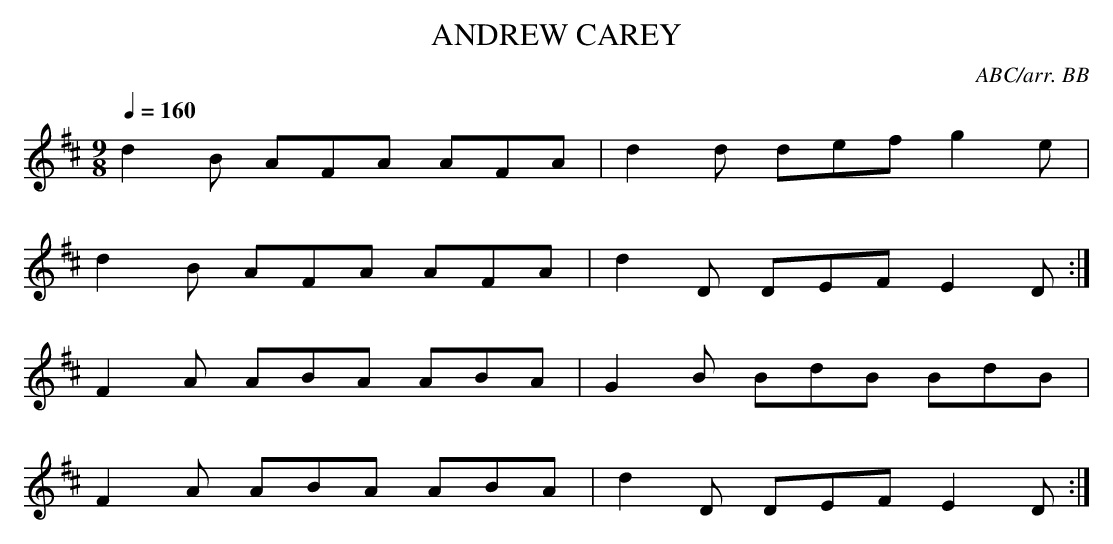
X:1
T:ANDREW CAREY
C:ABC/arr. BB
Q:1/4=160
L:1/8
M:9/8
K:D
d2B AFA AFA|d2d def g2e|
d2B AFA AFA|d2D DEF E2D:|
F2A ABA ABA|G2B BdB BdB|
F2A ABA ABA|d2D DEF E2D:|
